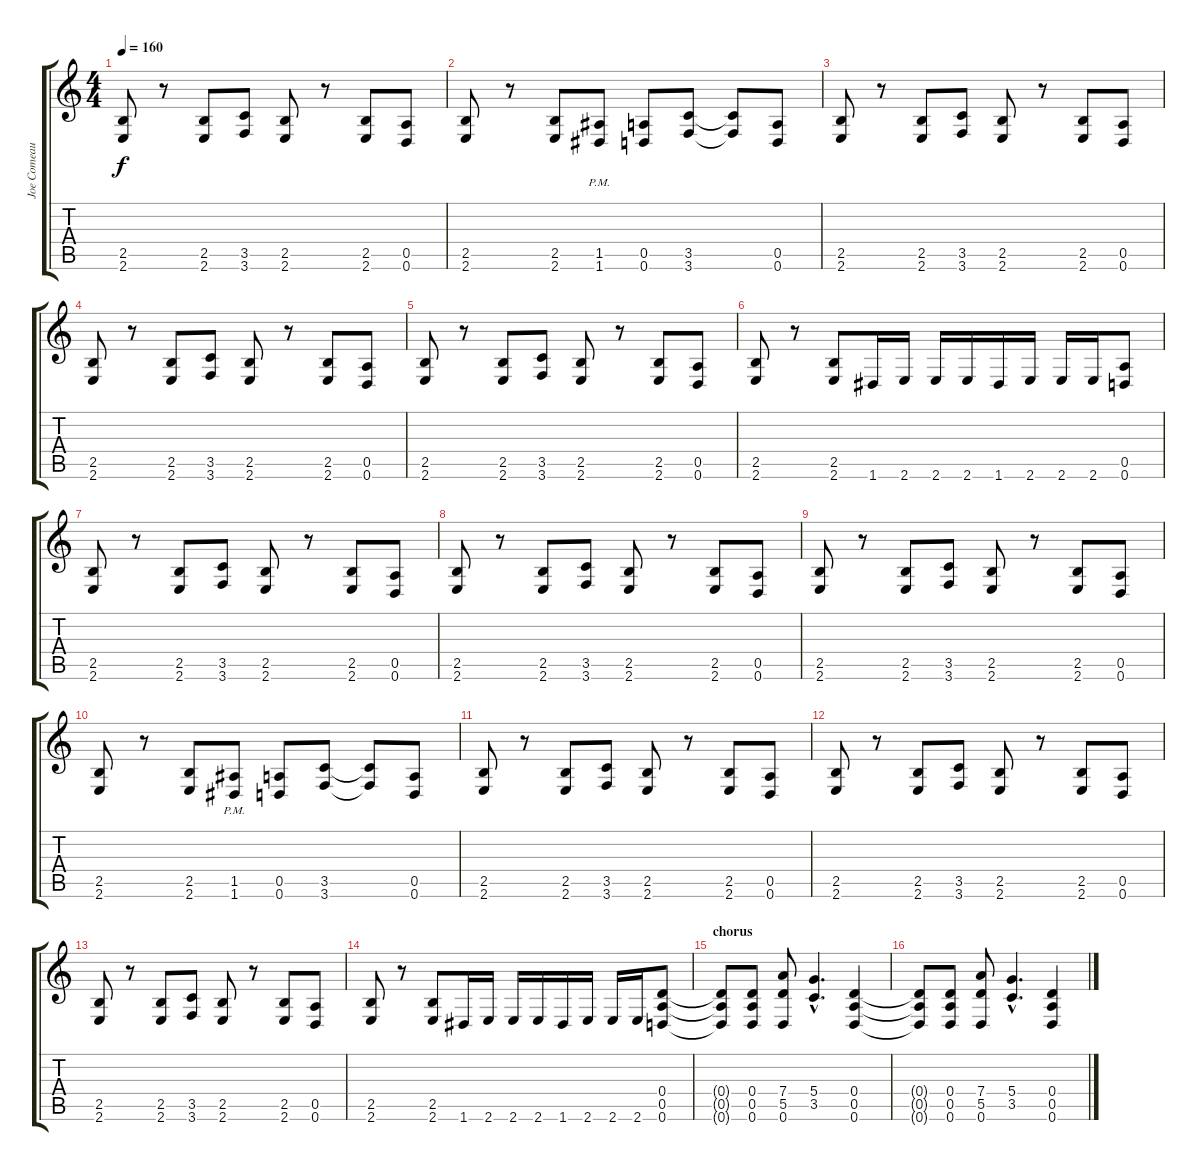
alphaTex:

\track ("Joe Comeau" "Joe Comeau") {instrument distortionguitar}
\staff {score tabs}
\tuning (E4 B3 G3 D3 A2 D2) {hide}
\ts (4 4)
\tempo 160
\clef g2
\ks c
(2.5 2.6).8{dy f} r.8 (2.5 2.6).8 (3.5 3.6).8 (2.5 2.6).8 r.8 (2.5 2.6).8 (0.5 0.6).8 |
(2.5 2.6).8 r.8 (2.5 2.6).8 (1.5{pm} 1.6{pm}).8 (0.5 0.6).8 (3.5 3.6).8 (3.5{t} 3.6{t}).8 (0.5 0.6).8 |
(2.5 2.6).8 r.8 (2.5 2.6).8 (3.5 3.6).8 (2.5 2.6).8 r.8 (2.5 2.6).8 (0.5 0.6).8 |
(2.5 2.6).8 r.8 (2.5 2.6).8 (3.5 3.6).8 (2.5 2.6).8 r.8 (2.5 2.6).8 (0.5 0.6).8 |
(2.5 2.6).8 r.8 (2.5 2.6).8 (3.5 3.6).8 (2.5 2.6).8 r.8 (2.5 2.6).8 (0.5 0.6).8 |
(2.5 2.6).8 r.8 (2.5 2.6).8 1.6.16 2.6.16 2.6.16 2.6.16 1.6.16 2.6.16 2.6.16 2.6.16 (0.5 0.6).8 |
(2.5 2.6).8 r.8 (2.5 2.6).8 (3.5 3.6).8 (2.5 2.6).8 r.8 (2.5 2.6).8 (0.5 0.6).8 |
(2.5 2.6).8 r.8 (2.5 2.6).8 (3.5 3.6).8 (2.5 2.6).8 r.8 (2.5 2.6).8 (0.5 0.6).8 |
(2.5 2.6).8 r.8 (2.5 2.6).8 (3.5 3.6).8 (2.5 2.6).8 r.8 (2.5 2.6).8 (0.5 0.6).8 |
(2.5 2.6).8 r.8 (2.5 2.6).8 (1.5{pm} 1.6{pm}).8 (0.5 0.6).8 (3.5 3.6).8 (3.5{t} 3.6{t}).8 (0.5 0.6).8 |
(2.5 2.6).8 r.8 (2.5 2.6).8 (3.5 3.6).8 (2.5 2.6).8 r.8 (2.5 2.6).8 (0.5 0.6).8 |
(2.5 2.6).8 r.8 (2.5 2.6).8 (3.5 3.6).8 (2.5 2.6).8 r.8 (2.5 2.6).8 (0.5 0.6).8 |
(2.5 2.6).8 r.8 (2.5 2.6).8 (3.5 3.6).8 (2.5 2.6).8 r.8 (2.5 2.6).8 (0.5 0.6).8 |
(2.5 2.6).8 r.8 (2.5 2.6).8 1.6.16 2.6.16 2.6.16 2.6.16 1.6.16 2.6.16 2.6.16 2.6.16 (0.4 0.5 0.6).8 |
\section ("" "chorus")
(0.4{t} 0.5{t} 0.6{t}).8 (0.4 0.5 0.6).8 (7.4 5.5 0.6).8 (5.4{hac} 3.5{hac}).4{d} (0.4 0.5 0.6).4 |
(0.4{t} 0.5{t} 0.6{t}).8 (0.4 0.5 0.6).8 (7.4 5.5 0.6).8 (5.4{hac} 3.5{hac}).4{d} (0.4 0.5 0.6).4
